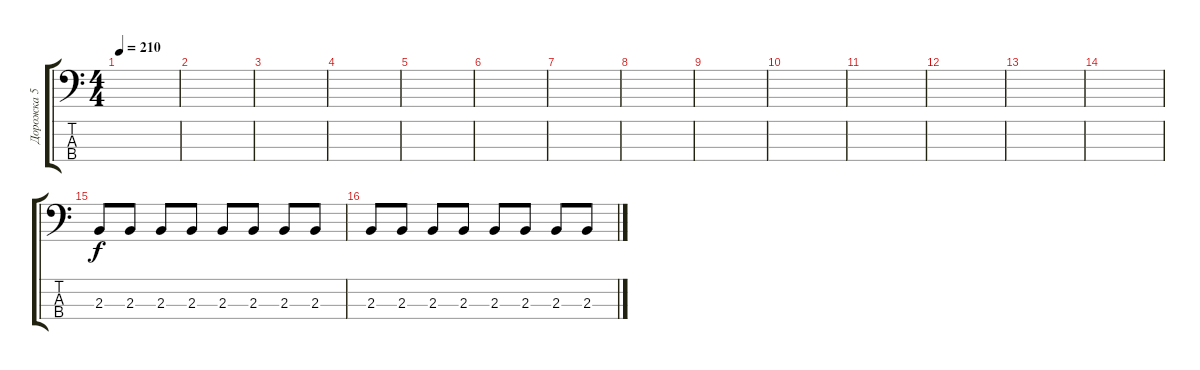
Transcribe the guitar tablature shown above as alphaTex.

\track ("Дорожка 5" "Дорожка 5") {instrument synthbass1}
\staff {score tabs}
\tuning (G2 D2 A1 E1) {hide}
\ts (4 4)
\tempo 210
\clef f4
\ks c
|
|
|
|
|
|
|
|
|
|
|
|
|
|
2.3.8 2.3.8 2.3.8 2.3.8 2.3.8 2.3.8 2.3.8 2.3.8 |
2.3.8 2.3.8 2.3.8 2.3.8 2.3.8 2.3.8 2.3.8 2.3.8
